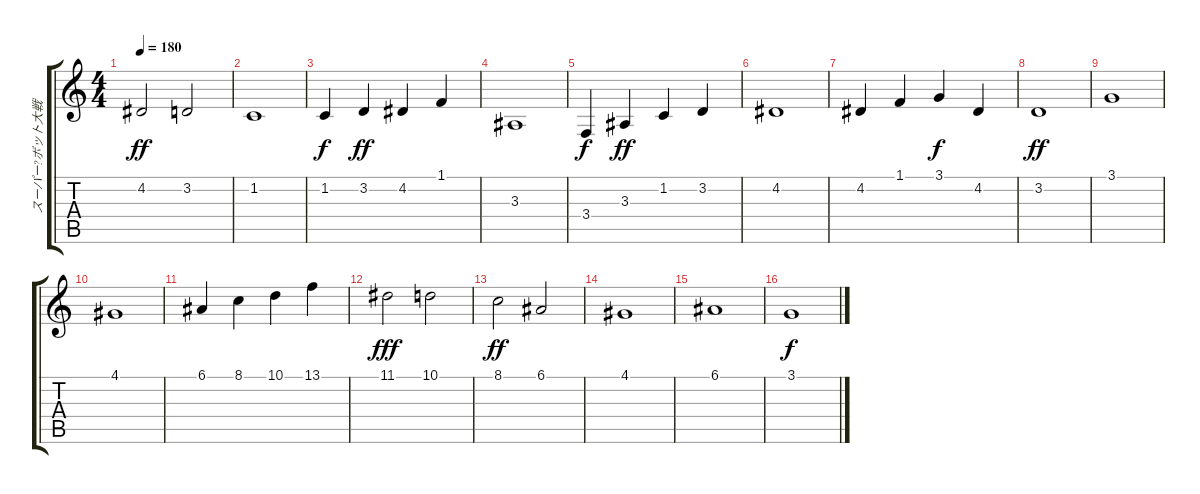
\track ("スーパー?ボット大戦F　ARMAGEDDON by なが" "スーパー?ボット大戦") {instrument synthstrings1}
\staff {score tabs}
\tuning (E4 B3 G3 D3 A2 E2) {hide}
\ts (4 4)
\tempo 180
\clef g2
\ks c
4.2.2{dy ff} 3.2.2 |
1.2.1 |
1.2.4{dy f} 3.2.4{dy ff} 4.2.4 1.1.4 |
3.3.1 |
3.4.4{dy f} 3.3.4{dy ff} 1.2.4 3.2.4 |
4.2.1 |
4.2.4 1.1.4 3.1.4{dy f} 4.2.4 |
3.2.1{dy ff} |
3.1.1 |
4.1.1 |
6.1.4 8.1.4 10.1.4 13.1.4 |
11.1.2{dy fff} 10.1.2 |
8.1.2{dy ff} 6.1.2 |
4.1.1 |
6.1.1 |
3.1.1{dy f}
